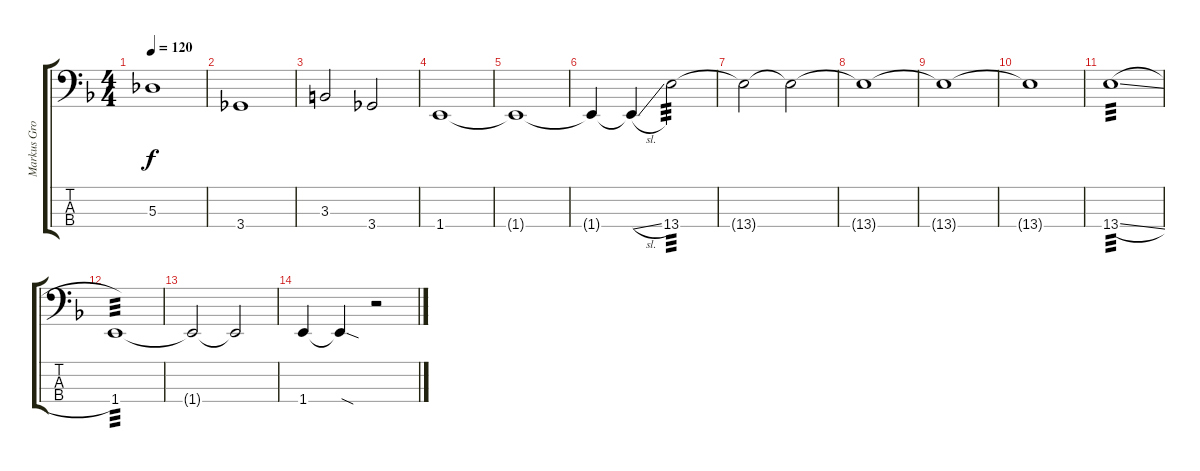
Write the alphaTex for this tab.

\track ("Markus Grosskopf" "Markus Gro") {instrument electricbasspick}
\staff {score tabs}
\tuning (Gb2 Db2 Ab1 Eb1) {hide}
\ts (4 4)
\tempo 120
\clef f4
\ks dminor
5.3.1{dy f} |
3.4.1 |
3.3.2 3.4.2 |
1.4.1 |
1.4{t}.1 |
1.4{t}.4 1.4{sl t}.4 13.4.2{tp 3} |
13.4{t}.2 13.4{t}.2 |
13.4{t}.1 |
13.4{t}.1 |
13.4{t}.1 |
13.4{sl}.1{tp 3} |
1.4.1{tp 3} |
1.4{t}.2 1.4{t}.2 |
1.4.4 1.4{sod t}.4 r.2
